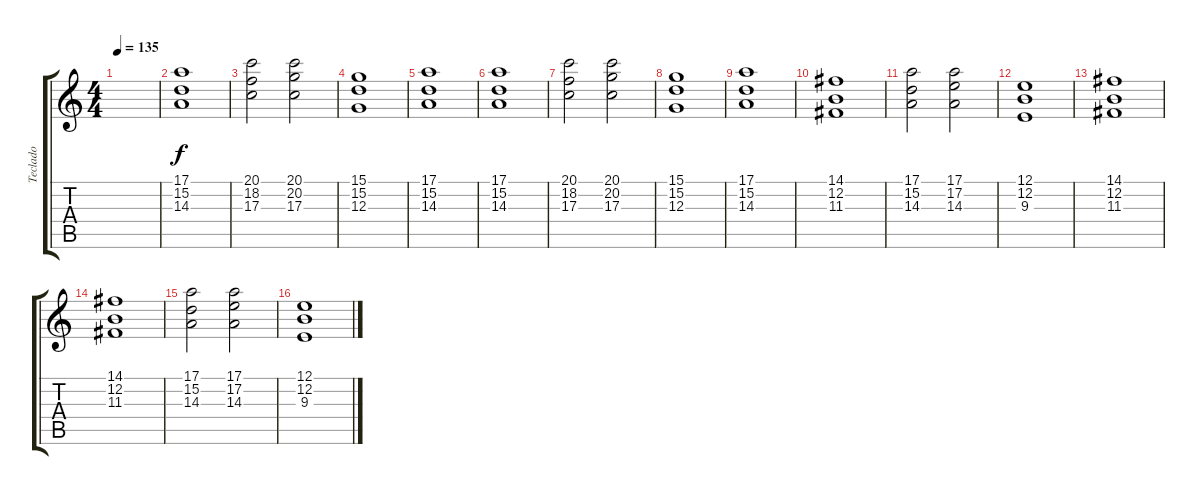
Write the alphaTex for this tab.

\track ("Teclado" "Teclado") {instrument stringensemble1}
\staff {score tabs}
\tuning (E4 B3 G3 D3 A2 E2) {hide}
\ts (4 4)
\tempo 135
\clef g2
\ks c
|
(17.1 15.2 14.3).1 |
(20.1 18.2 17.3).2 (20.1 20.2 17.3).2 |
(15.1 15.2 12.3).1 |
(17.1 15.2 14.3).1 |
(17.1 15.2 14.3).1 |
(20.1 18.2 17.3).2 (20.1 20.2 17.3).2 |
(15.1 15.2 12.3).1 |
(17.1 15.2 14.3).1 |
(14.1 12.2 11.3).1 |
(17.1 15.2 14.3).2 (17.1 17.2 14.3).2 |
(12.1 12.2 9.3).1 |
(14.1 12.2 11.3).1 |
(14.1 12.2 11.3).1 |
(17.1 15.2 14.3).2 (17.1 17.2 14.3).2 |
(12.1 12.2 9.3).1
